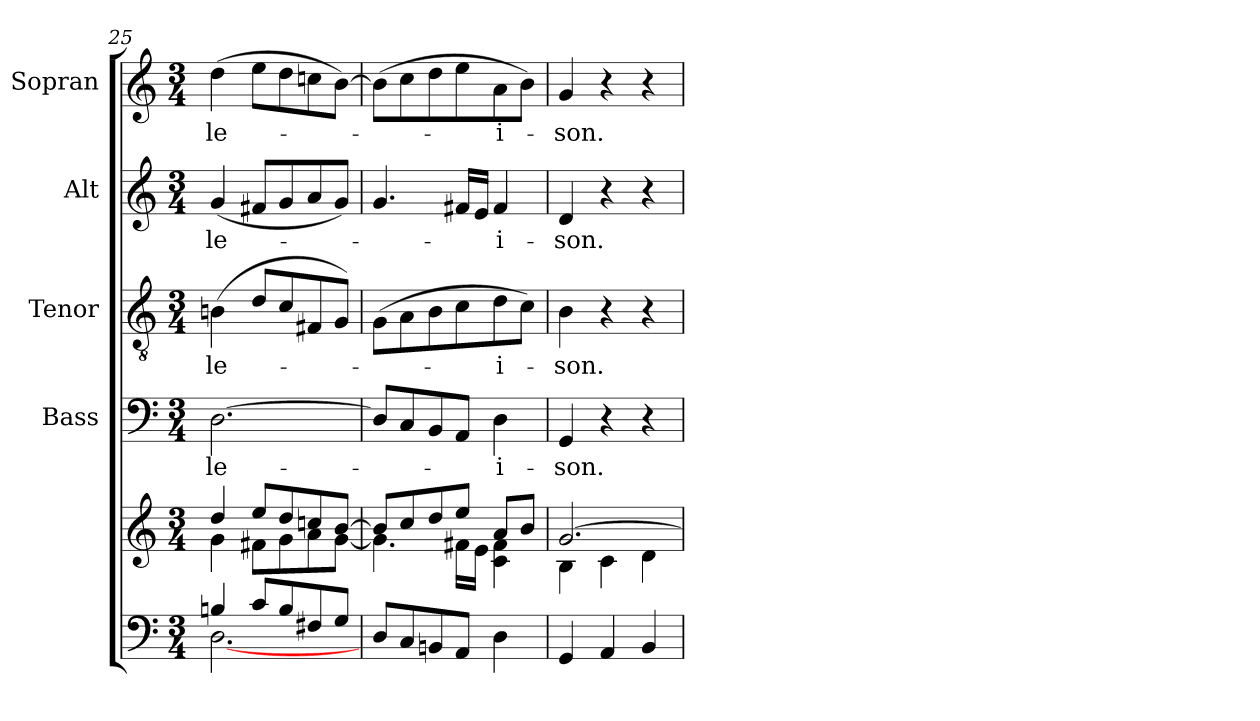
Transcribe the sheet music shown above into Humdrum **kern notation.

**kern	**kern	**kern	**text	**kern	**text	**kern	**text	**kern	**text
*part5	*part5	*part4	*part4	*part3	*part3	*part2	*part2	*part1	*part1
*staff6	*staff5	*staff4	*staff4	*staff3	*staff3	*staff2	*staff2	*staff1	*staff1
*	*	*I"Bass	*	*I"Tenor	*	*I"Alt	*	*I"Sopran	*
*	*	*I'B.	*	*I'T.	*	*I'A.	*	*I'S.	*
*clefF4	*clefG2	*clefF4	*	*clefGv2	*	*clefG2	*	*clefG2	*
*k[]	*k[]	*k[]	*	*k[]	*	*k[]	*	*k[]	*
*C:	*C:	*C:	*	*C:	*	*C:	*	*C:	*
*M3/4	*M3/4	*M3/4	*	*M3/4	*	*M3/4	*	*M3/4	*
=25	=25	=25	=25	=25	=25	=25	=25	=25	=25
*^	*^	*	*	*	*	*	*	*	*
!	!	!	!	!	!LO:LY:b	!	!LO:LY:b	!	!LO:LY:b	!	!LO:LY:b
4Bn/	[<2.D\	4dd/	4g\	[2.D\	-le-	(>4Bn\	-le-	(<4g/	-le-	(>4dd\	-le-
8c/L	.	8ee/L	8f#X\L	.	.	8d/L	.	8f#X/L	.	8ee\L	.
8B/	.	8dd/	8g\	.	.	8c/	.	8g/	.	8dd\	.
8F#X/	.	8ccn/	8a\	.	.	8F#X/	.	8a/	.	8ccn\	.
8G/J	.	[>8b/J	[<8g\J	.	.	8G/J)	.	8g/J)	.	[8b\J)	.
*v	*v	*	*	*	*	*	*	*	*	*	*
=26	=26	=26	=26	=26	=26	=26	=26	=26	=26	=26
8D/L	8b/L]	4.g\]	8D/L]	.	(>8G\L	.	4.g/	.	(>8b\L]	.
8C/	8cc/	.	8C/	.	8A\	.	.	.	8cc\	.
8BBn/	8dd/	.	8BB/	.	8B\	.	.	.	8dd\	.
8AA/J	8ee/J	16f#X\LL	8AA/J	.	8c\	.	16f#X/LL	.	8ee\	.
.	.	16e\JJ	.	.	.	.	16e/JJ	.	.	.
!	!	!	!	!LO:LY:b	!	!LO:LY:b	!	!LO:LY:b	!	!LO:LY:b
4D\	8a/L	4c\ 4f#\	4D\	-i-	8d\	-i-	4f#/	-i-	8a\	-i-
.	8b/J	.	.	.	8c\J)	.	.	.	8b\J)	.
=27	=27	=27	=27	=27	=27	=27	=27	=27	=27	=27
!	!	!	!	!LO:LY:b	!	!LO:LY:b	!	!LO:LY:b	!	!LO:LY:b
4GG/	[>2.g/	4B\	4GG/	-son.	4B\	-son.	4d/	-son.	4g/	-son.
4AA/	.	4c\	4r	.	4r	.	4r	.	4r	.
4BB/	.	4d\	4r	.	4r	.	4r	.	4r	.
*	*v	*v	*	*	*	*	*	*	*	*
=	=	=	=	=	=	=	=	=	=
*-	*-	*-	*-	*-	*-	*-	*-	*-	*-
